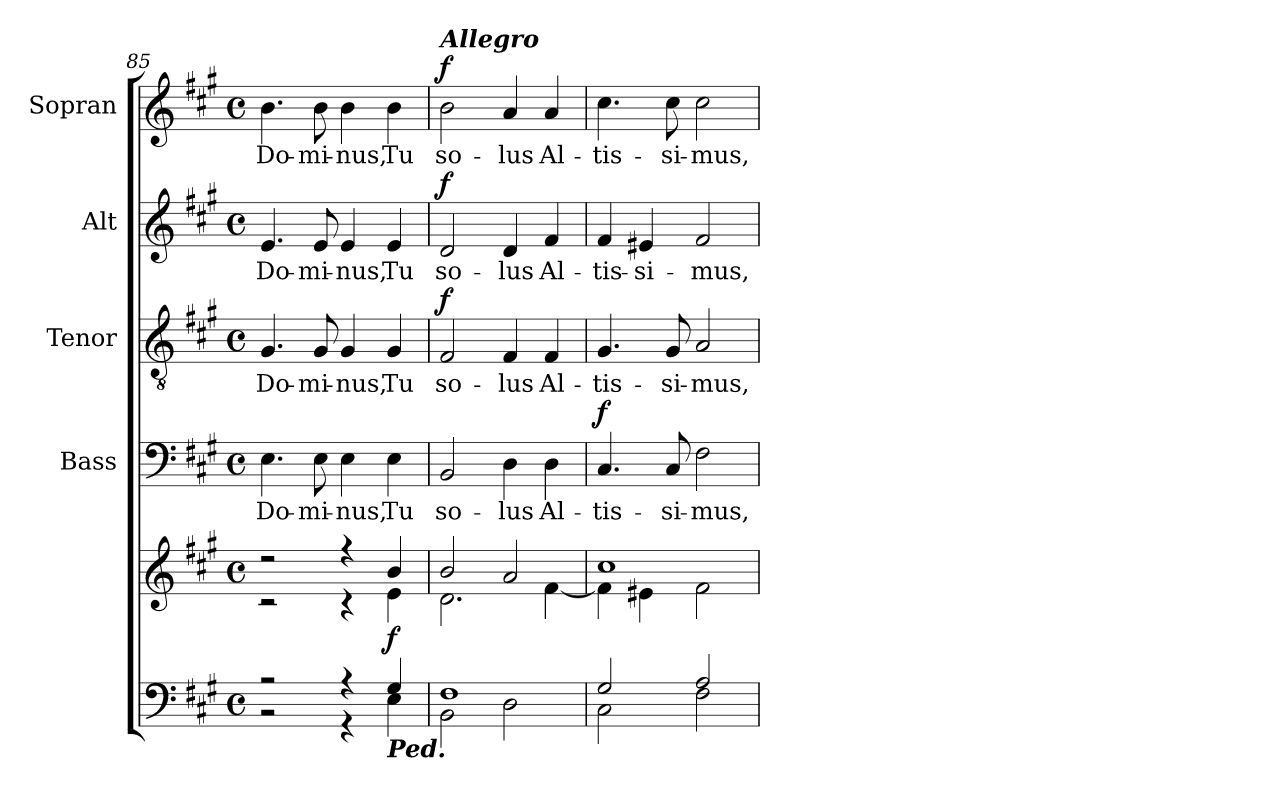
**kern	**kern	**dynam	**kern	**text	**dynam	**kern	**text	**dynam	**kern	**text	**dynam	**kern	**text	**dynam
*part5	*part5	*part5	*part4	*part4	*part4	*part3	*part3	*part3	*part2	*part2	*part2	*part1	*part1	*part1
*staff6	*staff5	*staff5/6	*staff4	*staff4	*staff4	*staff3	*staff3	*staff3	*staff2	*staff2	*staff2	*staff1	*staff1	*staff1
*	*	*	*I"Bass	*	*	*I"Tenor	*	*	*I"Alt	*	*	*I"Sopran	*	*
*	*	*	*I'B.	*	*	*I'T.	*	*	*I'A.	*	*	*I'S.	*	*
!!LO:LB:g=z
*clefF4	*clefG2	*	*clefF4	*	*	*clefGv2	*	*	*clefG2	*	*	*clefG2	*	*
*k[f#c#g#]	*k[f#c#g#]	*	*k[f#c#g#]	*	*	*k[f#c#g#]	*	*	*k[f#c#g#]	*	*	*k[f#c#g#]	*	*
*A:	*A:	*	*A:	*	*	*A:	*	*	*A:	*	*	*A:	*	*
*M4/4	*M4/4	*	*M4/4	*	*	*M4/4	*	*	*M4/4	*	*	*M4/4	*	*
*met(c)	*met(c)	*	*met(c)	*	*	*met(c)	*	*	*met(c)	*	*	*met(c)	*	*
=85	=85	=85	=85	=85	=85	=85	=85	=85	=85	=85	=85	=85	=85	=85
*^	*^	*	*	*	*	*	*	*	*	*	*	*	*	*
!	!	!	!	!	!	!LO:LY:b	!	!	!LO:LY:b	!	!	!LO:LY:b	!	!	!LO:LY:b	!
2r	2r	2r	2r	.	4.E\	Do-	.	4.G#/	Do-	.	4.e/	Do-	.	4.b\	Do-	.
!	!	!	!	!	!	!LO:LY:b	!	!	!LO:LY:b	!	!	!LO:LY:b	!	!	!LO:LY:b	!
.	.	.	.	.	8E\	-mi-	.	8G#/	-mi-	.	8e/	-mi-	.	8b\	-mi-	.
!	!	!	!	!	!	!LO:LY:b	!	!	!LO:LY:b	!	!	!LO:LY:b	!	!	!LO:LY:b	!
4r	4r	4r	4r	.	4E\	-nus,	.	4G#/	-nus,	.	4e/	-nus,	.	4b\	-nus,	.
!LO:TX:b:Bi:t=Ped.	!	!	!	!	!	!	!	!	!	!	!	!	!	!	!	!
!	!	!	!	!LO:DY:b	!	!LO:LY:b	!	!	!LO:LY:b	!	!	!LO:LY:b	!	!	!LO:LY:b	!
4G#/	4E\	4b/	4e\	f	4E\	Tu	.	4G#/	Tu	.	4e/	Tu	.	4b\	Tu	.
=86	=86	=86	=86	=86	=86	=86	=86	=86	=86	=86	=86	=86	=86	=86	=86	=86
!	!	!	!	!	!	!	!	!	!	!	!	!	!	!LO:TX:a:Bi:t=Allegro	!	!
!	!	!	!	!	!	!LO:LY:b	!	!	!LO:LY:b	!LO:DY:a	!	!LO:LY:b	!LO:DY:a	!	!LO:LY:b	!LO:DY:b
1F#	2BB\	2b/	2.d\	.	2BB/	so-	.	2F#/	so-	f	2d/	so-	f	2b\	so-	f
!	!	!	!	!	!	!LO:LY:b	!	!	!LO:LY:b	!	!	!LO:LY:b	!	!	!LO:LY:b	!
.	2D\	2a/	.	.	4D\	-lus	.	4F#/	-lus	.	4d/	-lus	.	4a/	-lus	.
!	!	!	!	!	!	!LO:LY:b	!	!	!LO:LY:b	!	!	!LO:LY:b	!	!	!LO:LY:b	!
.	.	.	[<4f#\	.	4D\	Al-	.	4F#/	Al-	.	4f#/	Al-	.	4a/	Al-	.
=87	=87	=87	=87	=87	=87	=87	=87	=87	=87	=87	=87	=87	=87	=87	=87	=87
!	!	!	!	!	!	!LO:LY:b	!LO:DY:a	!	!LO:LY:b	!	!	!LO:LY:b	!	!	!LO:LY:b	!
2G#/	2C#\	1cc#	4f#\]	.	4.C#/	-tis-	f	4.G#/	-tis-	.	4f#/	-tis-	.	4.cc#\	-tis-	.
!	!	!	!	!	!	!	!	!	!	!	!	!LO:LY:b	!	!	!	!
.	.	.	4e#X\	.	.	.	.	.	.	.	4e#X/	-si-	.	.	.	.
!	!	!	!	!	!	!LO:LY:b	!	!	!LO:LY:b	!	!	!	!	!	!LO:LY:b	!
.	.	.	.	.	8C#/	-si-	.	8G#/	-si-	.	.	.	.	8cc#\	-si-	.
!	!	!	!	!	!	!LO:LY:b	!	!	!LO:LY:b	!	!	!LO:LY:b	!	!	!LO:LY:b	!
2A/	2F#\	.	2f#\	.	2F#\	-mus,	.	2A/	-mus,	.	2f#/	-mus,	.	2cc#\	-mus,	.
*v	*v	*	*	*	*	*	*	*	*	*	*	*	*	*	*	*
*	*v	*v	*	*	*	*	*	*	*	*	*	*	*	*	*
=	=	=	=	=	=	=	=	=	=	=	=	=	=	=
*-	*-	*-	*-	*-	*-	*-	*-	*-	*-	*-	*-	*-	*-	*-
